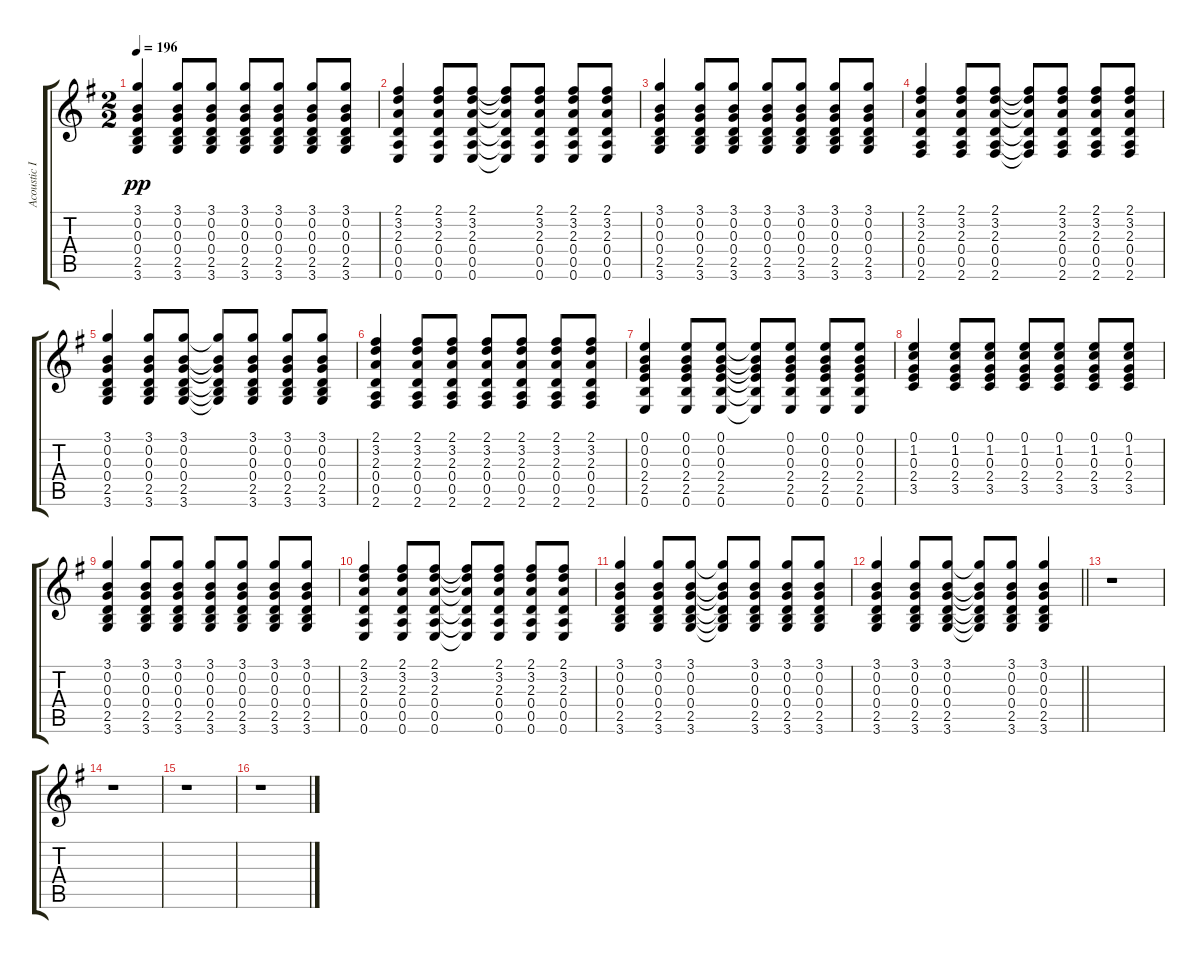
\track ("Acoustic III" "Acoustic I") {instrument acousticguitarnylon}
\staff {score tabs}
\tuning (E4 B3 G3 D3 A2 E2) {hide}
\ts (2 2)
\tempo 196
\clef g2
\ks g
(3.1 0.2 0.3 0.4 2.5 3.6).4{dy pp} (3.1 0.2 0.3 0.4 2.5 3.6).8 (3.1 0.2 0.3 0.4 2.5 3.6).8 (3.1 0.2 0.3 0.4 2.5 3.6).8 (3.1 0.2 0.3 0.4 2.5 3.6).8 (3.1 0.2 0.3 0.4 2.5 3.6).8 (3.1 0.2 0.3 0.4 2.5 3.6).8 |
(2.1 3.2 2.3 0.4 0.5 0.6).4 (2.1 3.2 2.3 0.4 0.5 0.6).8 (2.1 3.2 2.3 0.4 0.5 0.6).8 (2.1{t} 3.2{t} 2.3{t} 0.4{t} 0.5{t} 0.6{t}).8 (2.1 3.2 2.3 0.4 0.5 0.6).8 (2.1 3.2 2.3 0.4 0.5 0.6).8 (2.1 3.2 2.3 0.4 0.5 0.6).8 |
(3.1 0.2 0.3 0.4 2.5 3.6).4 (3.1 0.2 0.3 0.4 2.5 3.6).8 (3.1 0.2 0.3 0.4 2.5 3.6).8 (3.1 0.2 0.3 0.4 2.5 3.6).8 (3.1 0.2 0.3 0.4 2.5 3.6).8 (3.1 0.2 0.3 0.4 2.5 3.6).8 (3.1 0.2 0.3 0.4 2.5 3.6).8 |
(2.1 3.2 2.3 0.4 0.5 2.6).4 (2.1 3.2 2.3 0.4 0.5 2.6).8 (2.1 3.2 2.3 0.4 0.5 2.6).8 (2.1{t} 3.2{t} 2.3{t} 0.4{t} 0.5{t} 2.6{t}).8 (2.1 3.2 2.3 0.4 0.5 2.6).8 (2.1 3.2 2.3 0.4 0.5 2.6).8 (2.1 3.2 2.3 0.4 0.5 2.6).8 |
(3.1 0.2 0.3 0.4 2.5 3.6).4 (3.1 0.2 0.3 0.4 2.5 3.6).8 (3.1 0.2 0.3 0.4 2.5 3.6).8 (3.1{t} 0.2{t} 0.3{t} 0.4{t} 2.5{t} 3.6{t}).8 (3.1 0.2 0.3 0.4 2.5 3.6).8 (3.1 0.2 0.3 0.4 2.5 3.6).8 (3.1 0.2 0.3 0.4 2.5 3.6).8 |
(2.1 3.2 2.3 0.4 0.5 2.6).4 (2.1 3.2 2.3 0.4 0.5 2.6).8 (2.1 3.2 2.3 0.4 0.5 2.6).8 (2.1 3.2 2.3 0.4 0.5 2.6).8 (2.1 3.2 2.3 0.4 0.5 2.6).8 (2.1 3.2 2.3 0.4 0.5 2.6).8 (2.1 3.2 2.3 0.4 0.5 2.6).8 |
(0.1 0.2 0.3 2.4 2.5 0.6).4 (0.1 0.2 0.3 2.4 2.5 0.6).8 (0.1 0.2 0.3 2.4 2.5 0.6).8 (0.1{t} 0.2{t} 0.3{t} 2.4{t} 2.5{t} 0.6{t}).8 (0.1 0.2 0.3 2.4 2.5 0.6).8 (0.1 0.2 0.3 2.4 2.5 0.6).8 (0.1 0.2 0.3 2.4 2.5 0.6).8 |
(0.1 1.2 0.3 2.4 3.5).4 (0.1 1.2 0.3 2.4 3.5).8 (0.1 1.2 0.3 2.4 3.5).8 (0.1 1.2 0.3 2.4 3.5).8 (0.1 1.2 0.3 2.4 3.5).8 (0.1 1.2 0.3 2.4 3.5).8 (0.1 1.2 0.3 2.4 3.5).8 |
(3.1 0.2 0.3 0.4 2.5 3.6).4 (3.1 0.2 0.3 0.4 2.5 3.6).8 (3.1 0.2 0.3 0.4 2.5 3.6).8 (3.1 0.2 0.3 0.4 2.5 3.6).8 (3.1 0.2 0.3 0.4 2.5 3.6).8 (3.1 0.2 0.3 0.4 2.5 3.6).8 (3.1 0.2 0.3 0.4 2.5 3.6).8 |
(2.1 3.2 2.3 0.4 0.5 0.6).4 (2.1 3.2 2.3 0.4 0.5 0.6).8 (2.1 3.2 2.3 0.4 0.5 0.6).8 (2.1{t} 3.2{t} 2.3{t} 0.4{t} 0.5{t} 0.6{t}).8 (2.1 3.2 2.3 0.4 0.5 0.6).8 (2.1 3.2 2.3 0.4 0.5 0.6).8 (2.1 3.2 2.3 0.4 0.5 0.6).8 |
(3.1 0.2 0.3 0.4 2.5 3.6).4 (3.1 0.2 0.3 0.4 2.5 3.6).8 (3.1 0.2 0.3 0.4 2.5 3.6).8 (3.1{t} 0.2{t} 0.3{t} 0.4{t} 2.5{t} 3.6{t}).8 (3.1 0.2 0.3 0.4 2.5 3.6).8 (3.1 0.2 0.3 0.4 2.5 3.6).8 (3.1 0.2 0.3 0.4 2.5 3.6).8 |
\barLineRight lightlight
(3.1 0.2 0.3 0.4 2.5 3.6).4 (3.1 0.2 0.3 0.4 2.5 3.6).8 (3.1 0.2 0.3 0.4 2.5 3.6).8 (3.1{t} 0.2{t} 0.3{t} 0.4{t} 2.5{t} 3.6{t}).8 (3.1 0.2 0.3 0.4 2.5 3.6).8 (3.1 0.2 0.3 0.4 2.5 3.6).4 |
r.1 |
r.1 |
r.1 |
r.1
